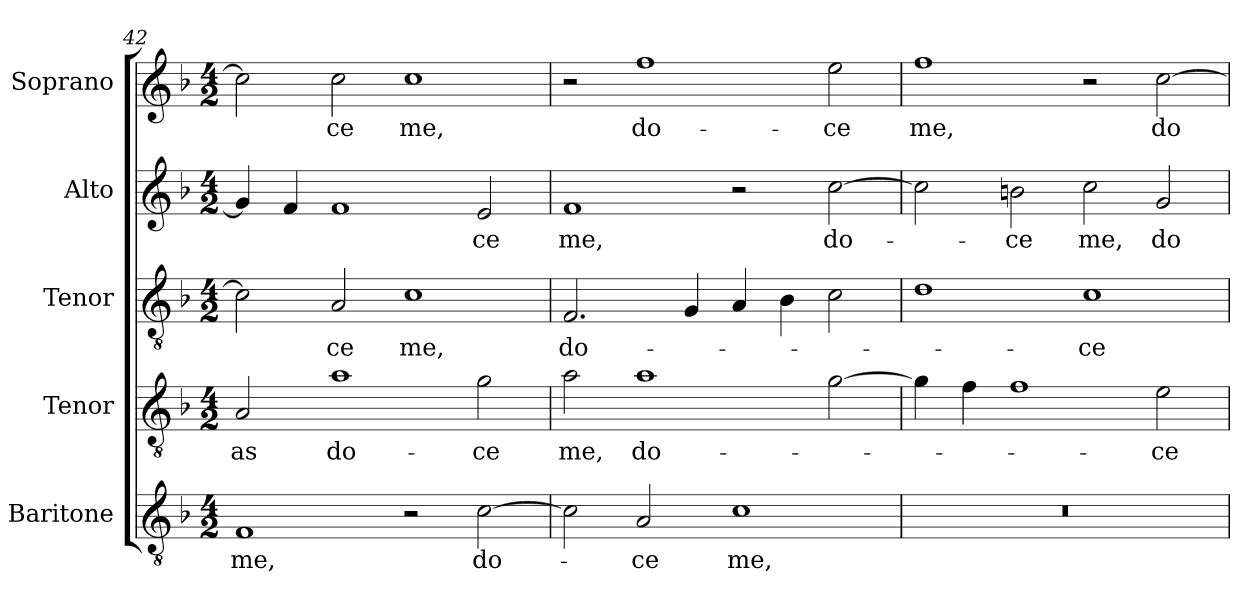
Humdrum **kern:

**kern	**text	**kern	**text	**kern	**text	**kern	**text	**kern	**text
*part5	*part5	*part4	*part4	*part3	*part3	*part2	*part2	*part1	*part1
*staff5	*staff5	*staff4	*staff4	*staff3	*staff3	*staff2	*staff2	*staff1	*staff1
*I"Baritone	*	*I"Tenor	*	*I"Tenor	*	*I"Alto	*	*I"Soprano	*
*I'T.	*	*I'T.	*	*I'T.	*	*I'A.	*	*I'S.	*
*clefGv2	*	*clefGv2	*	*clefGv2	*	*clefG2	*	*clefG2	*
*ITrd7c12	*	*ITrd7c12	*	*ITrd7c12	*	*	*	*	*
*k[b-]	*	*k[b-]	*	*k[b-]	*	*k[b-]	*	*k[b-]	*
*F:	*	*F:	*	*F:	*	*F:	*	*F:	*
*M4/2	*	*M4/2	*	*M4/2	*	*M4/2	*	*M4/2	*
=42	=42	=42	=42	=42	=42	=42	=42	=42	=42
!	!LO:LY:b:color=#000000	!	!	!	!	!	!	!	!
!	!	!	!LO:LY:b:color=#000000	!	!	!	!	!	!
1FFi	me,	2AAi/	-as	2Ci\]	.	4gi/]	.	2cci\]	.
.	.	.	.	.	.	4fi/	.	.	.
!	!	!	!LO:LY:b:color=#000000	!	!	!	!	!	!
!	!	!	!	!	!LO:LY:b:color=#000000	!	!	!	!
!	!	!	!	!	!	!	!	!	!LO:LY:b:color=#000000
.	.	1Ai	do-	2AAi/	-ce	1fi	.	2cci\	-ce
!	!	!	!	!	!LO:LY:b:color=#000000	!	!	!	!
!	!	!	!	!	!	!	!	!	!LO:LY:b:color=#000000
2r	.	.	.	1Ci	me,	.	.	1cci	me,
!	!LO:LY:b:color=#000000	!	!	!	!	!	!	!	!
!	!	!	!LO:LY:b:color=#000000	!	!	!	!	!	!
!	!	!	!	!	!	!	!LO:LY:b:color=#000000	!	!
[2Ci\	do-	2Gi\	-ce	.	.	2ei/	-ce	.	.
=43	=43	=43	=43	=43	=43	=43	=43	=43	=43
!	!	!	!LO:LY:b:color=#000000	!	!	!	!	!	!
!	!	!	!	!	!LO:LY:b:color=#000000	!	!	!	!
!	!	!	!	!	!	!	!LO:LY:b:color=#000000	!	!
2Ci\]	.	2Ai\	me,	2.FFi/	do-	1fi	me,	2r	.
!	!LO:LY:b:color=#000000	!	!	!	!	!	!	!	!
!	!	!	!LO:LY:b:color=#000000	!	!	!	!	!	!
!	!	!	!	!	!	!	!	!	!LO:LY:b:color=#000000
2AAi/	-ce	1Ai	do-	.	.	.	.	1ffi	do-
.	.	.	.	4GGi/	.	.	.	.	.
!	!LO:LY:b:color=#000000	!	!	!	!	!	!	!	!
1Ci	me,	.	.	4AAi/	.	2r	.	.	.
.	.	.	.	4BB-i\	.	.	.	.	.
!	!	!	!	!	!	!	!LO:LY:b:color=#000000	!	!
!	!	!	!	!	!	!	!	!	!LO:LY:b:color=#000000
.	.	[2Gi\	.	2Ci\	.	[2cci\	do-	2eei\	-ce
=44	=44	=44	=44	=44	=44	=44	=44	=44	=44
!LO:N:vis=1	!	!	!	!	!	!	!	!	!
!	!	!	!	!	!	!	!	!	!LO:LY:b:color=#000000
0r	.	4Gi\]	.	1Di	.	2cci\]	.	1ffi	me,
.	.	4Fi\	.	.	.	.	.	.	.
!	!	!	!	!	!	!	!LO:LY:b:color=#000000	!	!
.	.	1Fi	.	.	.	2bni\	-ce	.	.
!	!	!	!	!	!LO:LY:b:color=#000000	!	!	!	!
!	!	!	!	!	!	!	!LO:LY:b:color=#000000	!	!
.	.	.	.	1Ci	-ce	2cci\	me,	2r	.
!	!	!	!LO:LY:b:color=#000000	!	!	!	!	!	!
!	!	!	!	!	!	!	!LO:LY:b:color=#000000	!	!
!	!	!	!	!	!	!	!	!	!LO:LY:b:color=#000000
.	.	2Ei\	-ce	.	.	2gi/	do-	[2cci\	do-
=	=	=	=	=	=	=	=	=	=
*-	*-	*-	*-	*-	*-	*-	*-	*-	*-
